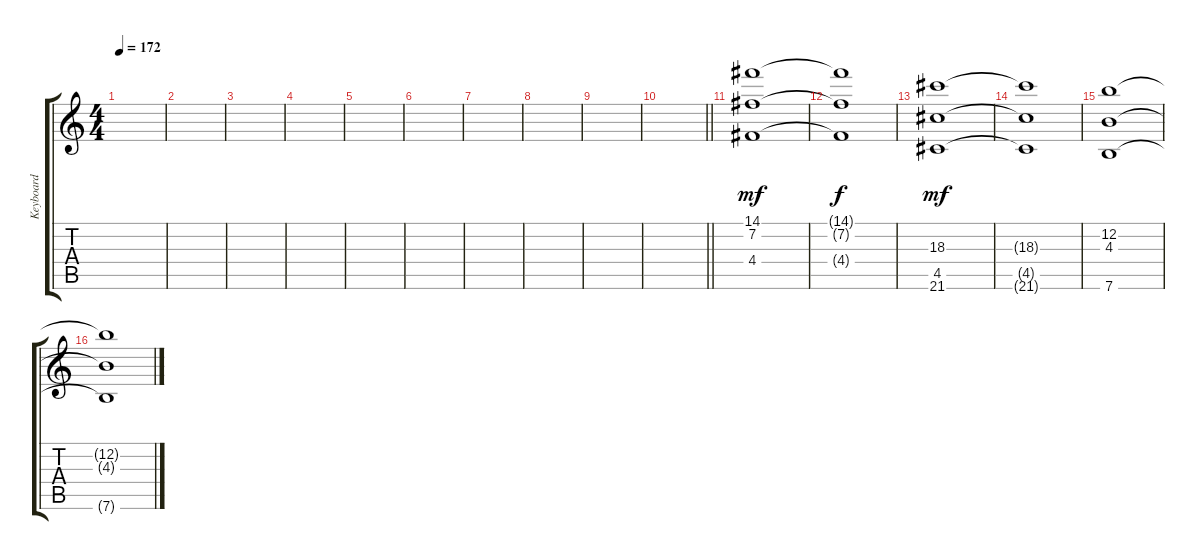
\track ("Keyboard" "Keyboard") {instrument synthstrings1}
\staff {score tabs}
\tuning (E5 B4 G4 D4 A3 E3) {hide}
\ts (4 4)
\tempo 172
\clef g2
\ks c
|
|
|
|
|
|
|
|
|
\barLineRight lightlight
|
(14.1 7.2 4.4).1{dy mf volume 11 instrument stringensemble2} |
(14.1{t} 7.2{t} 4.4{t}).1{dy f} |
(18.3 4.5 21.6).1{dy mf} |
(18.3{t} 4.5{t} 21.6{t}).1 |
(12.2 4.3 7.6).1 |
(12.2{t} 4.3{t} 7.6{t}).1
